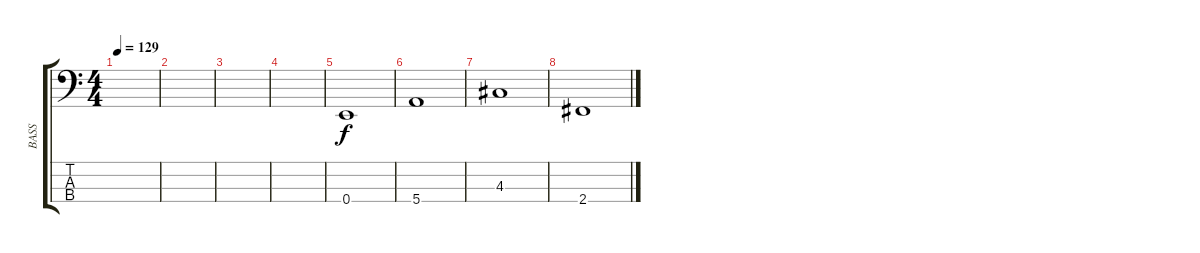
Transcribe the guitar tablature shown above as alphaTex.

\track ("BASS" "BASS") {instrument electricbassfinger}
\staff {score tabs}
\tuning (G2 D2 A1 E1) {hide}
\ts (4 4)
\tempo 129
\clef f4
\ks c
|
|
|
|
0.4.1 |
5.4.1 |
4.3.1 |
2.4.1
